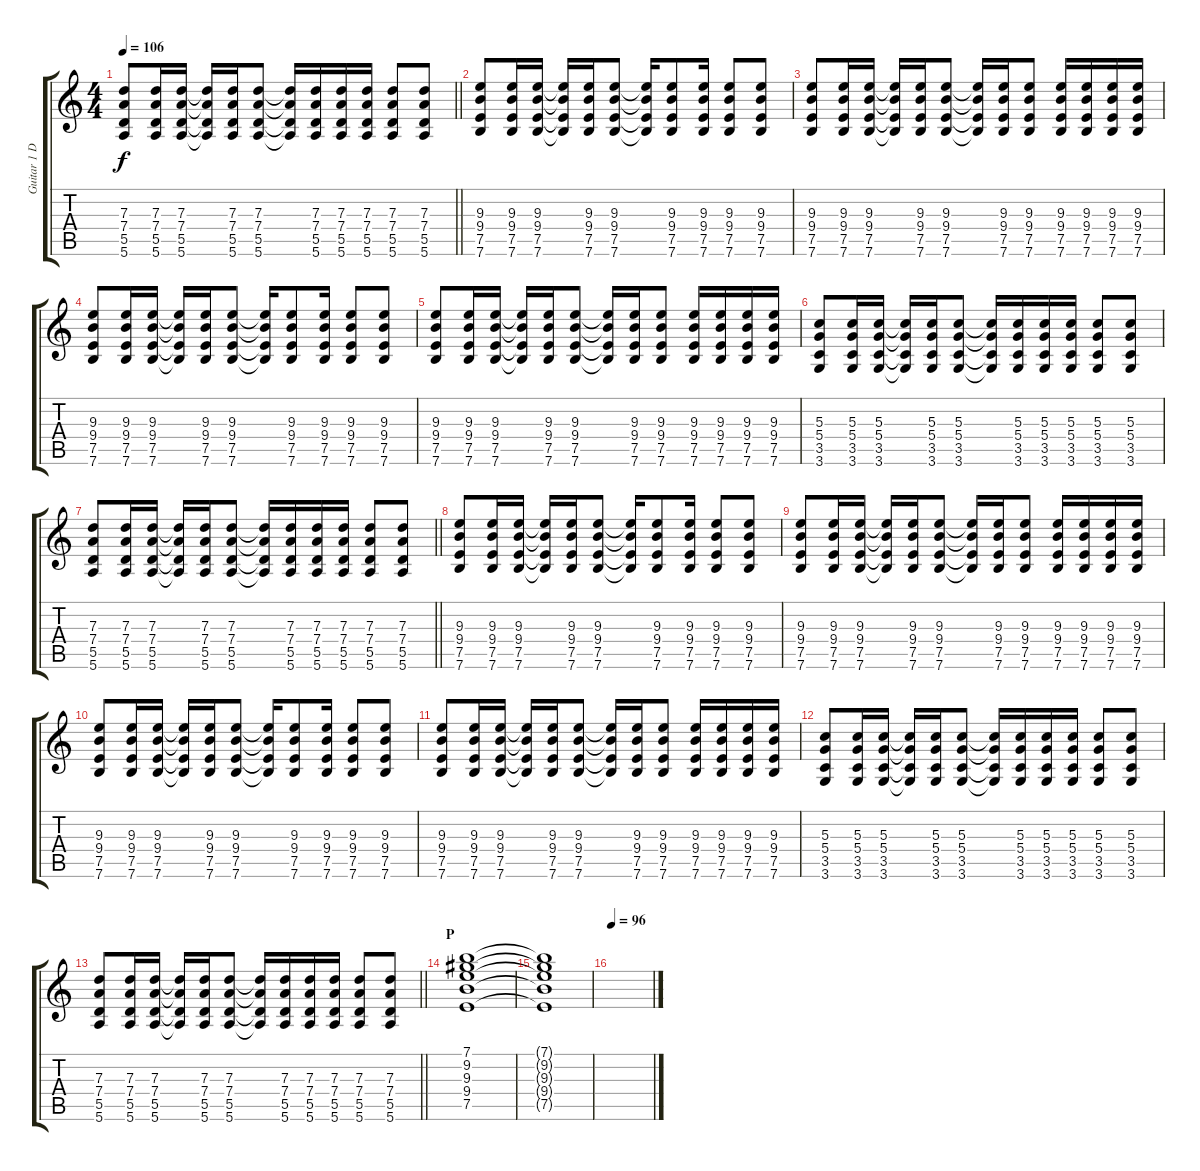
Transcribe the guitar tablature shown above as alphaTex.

\track ("Guitar 1 DISTORTION" "Guitar 1 D") {instrument distortionguitar bank 255}
\staff {score tabs}
\tuning (E4 B3 G3 D3 A2 E2) {hide}
\ts (4 4)
\tempo 106
\clef g2
\barLineRight lightlight
\ks c
(7.3 7.4 5.5 5.6).8{dy f} (7.3 7.4 5.5 5.6).16 (7.3 7.4 5.5 5.6).16 (7.3{t} 7.4{t} 5.5{t} 5.6{t}).16 (7.3 7.4 5.5 5.6).16 (7.3 7.4 5.5 5.6).8 (7.3{t} 7.4{t} 5.5{t} 5.6{t}).16 (7.3 7.4 5.5 5.6).16 (7.3 7.4 5.5 5.6).16 (7.3 7.4 5.5 5.6).16 (7.3 7.4 5.5 5.6).8 (7.3 7.4 5.5 5.6).8 |
(9.3 9.4 7.5 7.6).8 (9.3 9.4 7.5 7.6).16 (9.3 9.4 7.5 7.6).16 (9.3{t} 9.4{t} 7.5{t} 7.6{t}).16 (9.3 9.4 7.5 7.6).16 (9.3 9.4 7.5 7.6).8 (9.3{t} 9.4{t} 7.5{t} 7.6{t}).16 (9.3 9.4 7.5 7.6).8 (9.3 9.4 7.5 7.6).16 (9.3 9.4 7.5 7.6).8 (9.3 9.4 7.5 7.6).8 |
(9.3 9.4 7.5 7.6).8 (9.3 9.4 7.5 7.6).16 (9.3 9.4 7.5 7.6).16 (9.3{t} 9.4{t} 7.5{t} 7.6{t}).16 (9.3 9.4 7.5 7.6).16 (9.3 9.4 7.5 7.6).8 (9.3{t} 9.4{t} 7.5{t} 7.6{t}).16 (9.3 9.4 7.5 7.6).16 (9.3 9.4 7.5 7.6).8 (9.3 9.4 7.5 7.6).16 (9.3 9.4 7.5 7.6).16 (9.3 9.4 7.5 7.6).16 (9.3 9.4 7.5 7.6).16 |
(9.3 9.4 7.5 7.6).8 (9.3 9.4 7.5 7.6).16 (9.3 9.4 7.5 7.6).16 (9.3{t} 9.4{t} 7.5{t} 7.6{t}).16 (9.3 9.4 7.5 7.6).16 (9.3 9.4 7.5 7.6).8 (9.3{t} 9.4{t} 7.5{t} 7.6{t}).16 (9.3 9.4 7.5 7.6).8 (9.3 9.4 7.5 7.6).16 (9.3 9.4 7.5 7.6).8 (9.3 9.4 7.5 7.6).8 |
(9.3 9.4 7.5 7.6).8 (9.3 9.4 7.5 7.6).16 (9.3 9.4 7.5 7.6).16 (9.3{t} 9.4{t} 7.5{t} 7.6{t}).16 (9.3 9.4 7.5 7.6).16 (9.3 9.4 7.5 7.6).8 (9.3{t} 9.4{t} 7.5{t} 7.6{t}).16 (9.3 9.4 7.5 7.6).16 (9.3 9.4 7.5 7.6).8 (9.3 9.4 7.5 7.6).16 (9.3 9.4 7.5 7.6).16 (9.3 9.4 7.5 7.6).16 (9.3 9.4 7.5 7.6).16 |
(5.3 5.4 3.5 3.6).8 (5.3 5.4 3.5 3.6).16 (5.3 5.4 3.5 3.6).16 (5.3{t} 5.4{t} 3.5{t} 3.6{t}).16 (5.3 5.4 3.5 3.6).16 (5.3 5.4 3.5 3.6).8 (5.3{t} 5.4{t} 3.5{t} 3.6{t}).16 (5.3 5.4 3.5 3.6).16 (5.3 5.4 3.5 3.6).16 (5.3 5.4 3.5 3.6).16 (5.3 5.4 3.5 3.6).8 (5.3 5.4 3.5 3.6).8 |
\barLineRight lightlight
(7.3 7.4 5.5 5.6).8 (7.3 7.4 5.5 5.6).16 (7.3 7.4 5.5 5.6).16 (7.3{t} 7.4{t} 5.5{t} 5.6{t}).16 (7.3 7.4 5.5 5.6).16 (7.3 7.4 5.5 5.6).8 (7.3{t} 7.4{t} 5.5{t} 5.6{t}).16 (7.3 7.4 5.5 5.6).16 (7.3 7.4 5.5 5.6).16 (7.3 7.4 5.5 5.6).16 (7.3 7.4 5.5 5.6).8 (7.3 7.4 5.5 5.6).8 |
(9.3 9.4 7.5 7.6).8 (9.3 9.4 7.5 7.6).16 (9.3 9.4 7.5 7.6).16 (9.3{t} 9.4{t} 7.5{t} 7.6{t}).16 (9.3 9.4 7.5 7.6).16 (9.3 9.4 7.5 7.6).8 (9.3{t} 9.4{t} 7.5{t} 7.6{t}).16 (9.3 9.4 7.5 7.6).8 (9.3 9.4 7.5 7.6).16 (9.3 9.4 7.5 7.6).8 (9.3 9.4 7.5 7.6).8 |
(9.3 9.4 7.5 7.6).8 (9.3 9.4 7.5 7.6).16 (9.3 9.4 7.5 7.6).16 (9.3{t} 9.4{t} 7.5{t} 7.6{t}).16 (9.3 9.4 7.5 7.6).16 (9.3 9.4 7.5 7.6).8 (9.3{t} 9.4{t} 7.5{t} 7.6{t}).16 (9.3 9.4 7.5 7.6).16 (9.3 9.4 7.5 7.6).8 (9.3 9.4 7.5 7.6).16 (9.3 9.4 7.5 7.6).16 (9.3 9.4 7.5 7.6).16 (9.3 9.4 7.5 7.6).16 |
(9.3 9.4 7.5 7.6).8 (9.3 9.4 7.5 7.6).16 (9.3 9.4 7.5 7.6).16 (9.3{t} 9.4{t} 7.5{t} 7.6{t}).16 (9.3 9.4 7.5 7.6).16 (9.3 9.4 7.5 7.6).8 (9.3{t} 9.4{t} 7.5{t} 7.6{t}).16 (9.3 9.4 7.5 7.6).8 (9.3 9.4 7.5 7.6).16 (9.3 9.4 7.5 7.6).8 (9.3 9.4 7.5 7.6).8 |
(9.3 9.4 7.5 7.6).8 (9.3 9.4 7.5 7.6).16 (9.3 9.4 7.5 7.6).16 (9.3{t} 9.4{t} 7.5{t} 7.6{t}).16 (9.3 9.4 7.5 7.6).16 (9.3 9.4 7.5 7.6).8 (9.3{t} 9.4{t} 7.5{t} 7.6{t}).16 (9.3 9.4 7.5 7.6).16 (9.3 9.4 7.5 7.6).8 (9.3 9.4 7.5 7.6).16 (9.3 9.4 7.5 7.6).16 (9.3 9.4 7.5 7.6).16 (9.3 9.4 7.5 7.6).16 |
(5.3 5.4 3.5 3.6).8 (5.3 5.4 3.5 3.6).16 (5.3 5.4 3.5 3.6).16 (5.3{t} 5.4{t} 3.5{t} 3.6{t}).16 (5.3 5.4 3.5 3.6).16 (5.3 5.4 3.5 3.6).8 (5.3{t} 5.4{t} 3.5{t} 3.6{t}).16 (5.3 5.4 3.5 3.6).16 (5.3 5.4 3.5 3.6).16 (5.3 5.4 3.5 3.6).16 (5.3 5.4 3.5 3.6).8 (5.3 5.4 3.5 3.6).8 |
\barLineRight lightlight
(7.3 7.4 5.5 5.6).8 (7.3 7.4 5.5 5.6).16 (7.3 7.4 5.5 5.6).16 (7.3{t} 7.4{t} 5.5{t} 5.6{t}).16 (7.3 7.4 5.5 5.6).16 (7.3 7.4 5.5 5.6).8 (7.3{t} 7.4{t} 5.5{t} 5.6{t}).16 (7.3 7.4 5.5 5.6).16 (7.3 7.4 5.5 5.6).16 (7.3 7.4 5.5 5.6).16 (7.3 7.4 5.5 5.6).8 (7.3 7.4 5.5 5.6).8 |
\section ("" "P")
(7.1 9.2 9.3 9.4 7.5).1 |
(7.1{t} 9.2{t} 9.3{t} 9.4{t} 7.5{t}).1 |
\tempo 96
